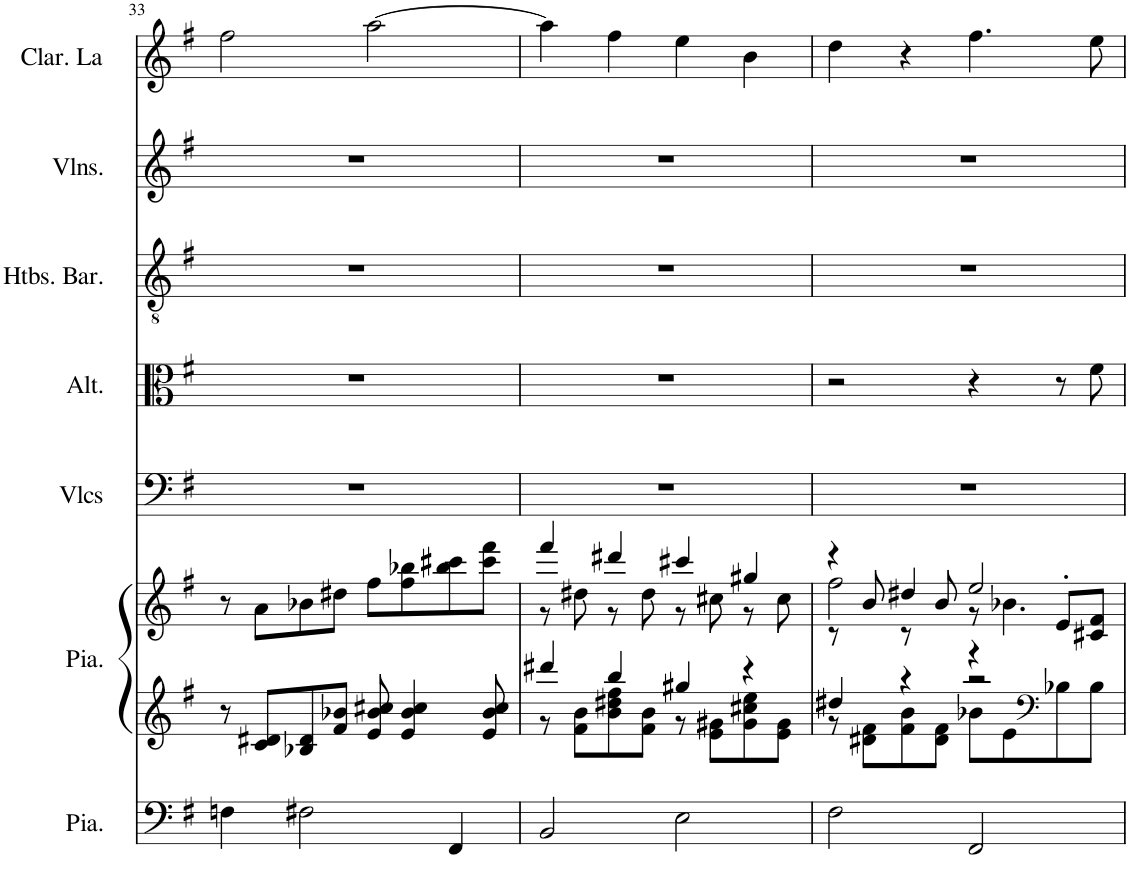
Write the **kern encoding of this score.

**kern	**kern	**kern	**kern	**kern	**kern	**kern	**kern
*part7	*part6	*part6	*part5	*part4	*part3	*part2	*part1
*staff8	*staff7	*staff6	*staff5	*staff4	*staff3	*staff2	*staff1
*I"Piano, Pedals	*I"Piano, Organ	*	*I"Violoncelles, Bass	*I"Altos, Tenor	*I"Hautbois Baryton, Alto	*I"Violons, Soprano	*I"Clarinette en La, Soprano solo
*I'Pia.	*I'Pia.	*	*I'Vlcs	*I'Alt.	*I'Htbs. Bar.	*I'Vlns.	*I'Clar. La
!!LO:PB:g=z
*clefF4	*clefG2	*clefG2	*clefF4	*clefC3	*clefGv2	*clefG2	*clefG2
*	*	*	*	*	*	*	*Trd2c3
*k[f#]	*k[f#]	*k[f#]	*k[f#]	*k[f#]	*k[f#]	*k[f#]	*k[f#]
*M4/4	*M4/4	*M4/4	*M4/4	*M4/4	*M4/4	*M4/4	*M4/4
=33	=33	=33	=33	=33	=33	=33	=33
4Fn\	8r	8r	1r	1r	1r	1r	2ff#\
.	8c/ 8d#X/L	8a\L	.	.	.	.	.
2F#X\	8B-X/ 8d#/	8b-X\	.	.	.	.	.
.	8f#/ 8b-X/J	8dd#X\J	.	.	.	.	.
.	8e/ 8b-/ 8cc#X/	8ff#\L	.	.	.	.	[2aa\
.	4e/ 4b-/ 4cc#/	8ff#\ 8bb-X\	.	.	.	.	.
4FF#/	.	8bb-\ 8ccc#X\	.	.	.	.	.
.	8e/ 8b-/ 8cc#/	8ccc#\ 8fff#\J	.	.	.	.	.
=34	=34	=34	=34	=34	=34	=34	=34
*	*^	*^	*	*	*	*	*
2BB/	4ddd#X/	8r	4fff#/	8r	1r	1r	1r	1r	4aa\]
.	.	8f#\ 8b\L	.	8dd#X\	.	.	.	.	.
.	4bb/	8b\ 8dd#X\ 8ff#\	4ddd#X/	8r	.	.	.	.	4ff#\
.	.	8f#\ 8b\J	.	8dd#\	.	.	.	.	.
2E\	4gg#X/	8r	4ccc#X/	8r	.	.	.	.	4ee\
.	.	8e\ 8g#X\L	.	8cc#X\	.	.	.	.	.
.	4r	8g#\ 8cc#X\ 8ee\	4gg#X/	8r	.	.	.	.	4b\
.	.	8e\ 8g#\J	.	8cc#\	.	.	.	.	.
=35	=35	=35	=35	=35	=35	=35	=35	=35	=35
*	*	*	*	*^	*	*	*	*	*
2F#\	4dd#X/	8r	4r	2ff#\	8r	1r	2r	1r	1r	4dd\
.	.	8d#X\ 8f#\L	.	.	8b/	.	.	.	.	.
.	4r	8f#\ 8b\	4dd#X/	.	8r	.	.	.	.	4r
.	.	8d#\ 8f#\J	.	.	8b/	.	.	.	.	.
2FF#/	2r	8b-X\L	2ee/	8r	4r	.	4r	.	.	4.ff#\
.	.	8e\	.	4.b-X\	.	.	.	.	.	.
*	*clefF4	*	*	*	*	*	*	*	*	*
.	.	8B-X\	.	.	8e'/L	.	8r	.	.	.
.	.	8B-\J	.	.	8c#X/ 8f#/J	.	8f#\	.	.	8ee\
*	*v	*v	*	*	*	*	*	*	*	*
*	*	*v	*v	*v	*	*	*	*	*
=	=	=	=	=	=	=	=
*-	*-	*-	*-	*-	*-	*-	*-
